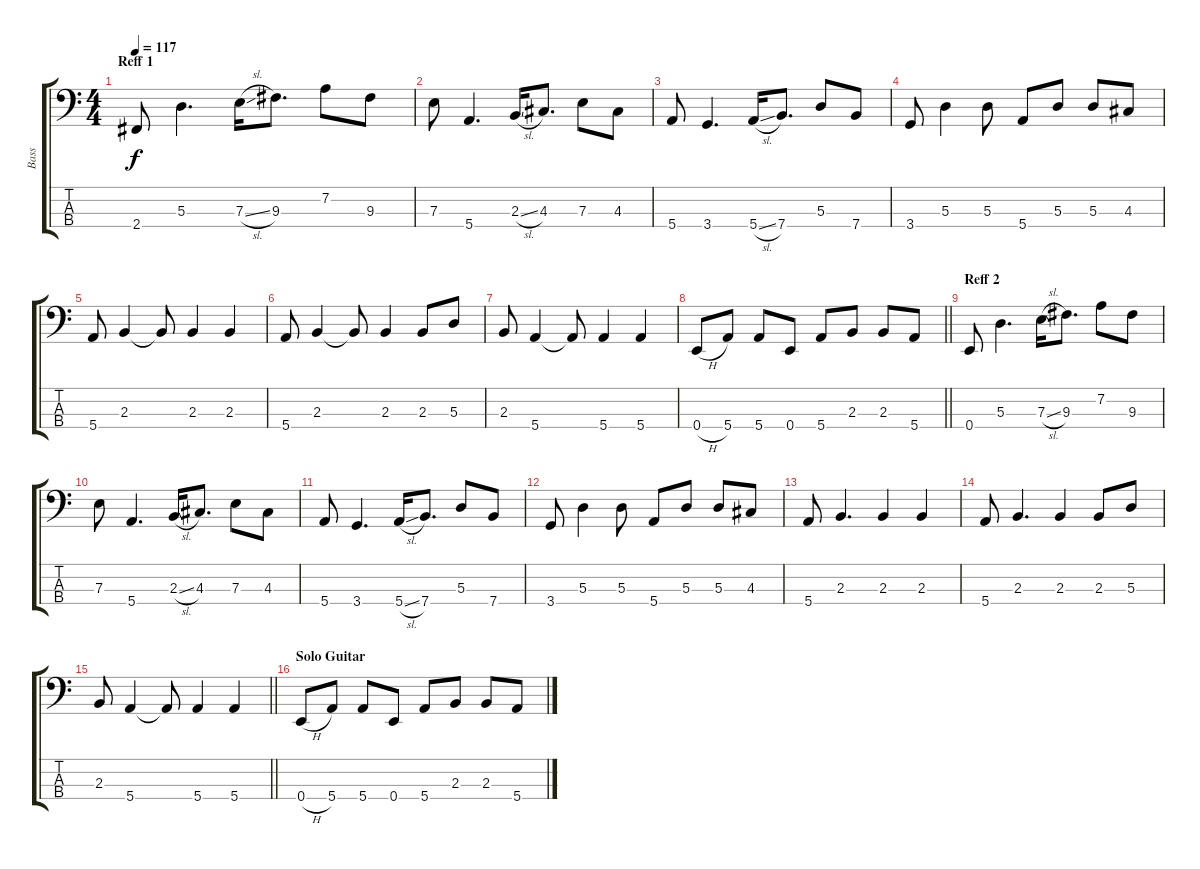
\track ("Bass" "Bass") {instrument electricbassfinger}
\staff {score tabs}
\tuning (G2 D2 A1 E1) {hide}
\ts (4 4)
\section ("" "Reff 1")
\tempo 117
\clef f4
\ks c
2.4.8{dy f} 5.3.4{d} 7.3{sl}.16 9.3.8{d} 7.2.8 9.3.8 |
7.3.8 5.4.4{d} 2.3{sl}.16 4.3.8{d} 7.3.8 4.3.8 |
5.4.8 3.4.4{d} 5.4{sl}.16 7.4.8{d} 5.3.8 7.4.8 |
3.4.8 5.3.4 5.3.8 5.4.8 5.3.8 5.3.8 4.3.8 |
5.4.8 2.3.4 2.3{t}.8 2.3.4 2.3.4 |
5.4.8 2.3.4 2.3{t}.8 2.3.4 2.3.8 5.3.8 |
2.3.8 5.4.4 5.4{t}.8 5.4.4 5.4.4 |
\barLineRight lightlight
0.4{h}.8 5.4.8 5.4.8 0.4.8 5.4.8 2.3.8 2.3.8 5.4.8 |
\section ("" "Reff 2")
0.4.8 5.3.4{d} 7.3{sl}.16 9.3.8{d} 7.2.8 9.3.8 |
7.3.8 5.4.4{d} 2.3{sl}.16 4.3.8{d} 7.3.8 4.3.8 |
5.4.8 3.4.4{d} 5.4{sl}.16 7.4.8{d} 5.3.8 7.4.8 |
3.4.8 5.3.4 5.3.8 5.4.8 5.3.8 5.3.8 4.3.8 |
5.4.8 2.3.4{d} 2.3.4 2.3.4 |
5.4.8 2.3.4{d} 2.3.4 2.3.8 5.3.8 |
\barLineRight lightlight
2.3.8 5.4.4 5.4{t}.8 5.4.4 5.4.4 |
\section ("" "Solo Guitar")
0.4{h}.8 5.4.8 5.4.8 0.4.8 5.4.8 2.3.8 2.3.8 5.4.8
